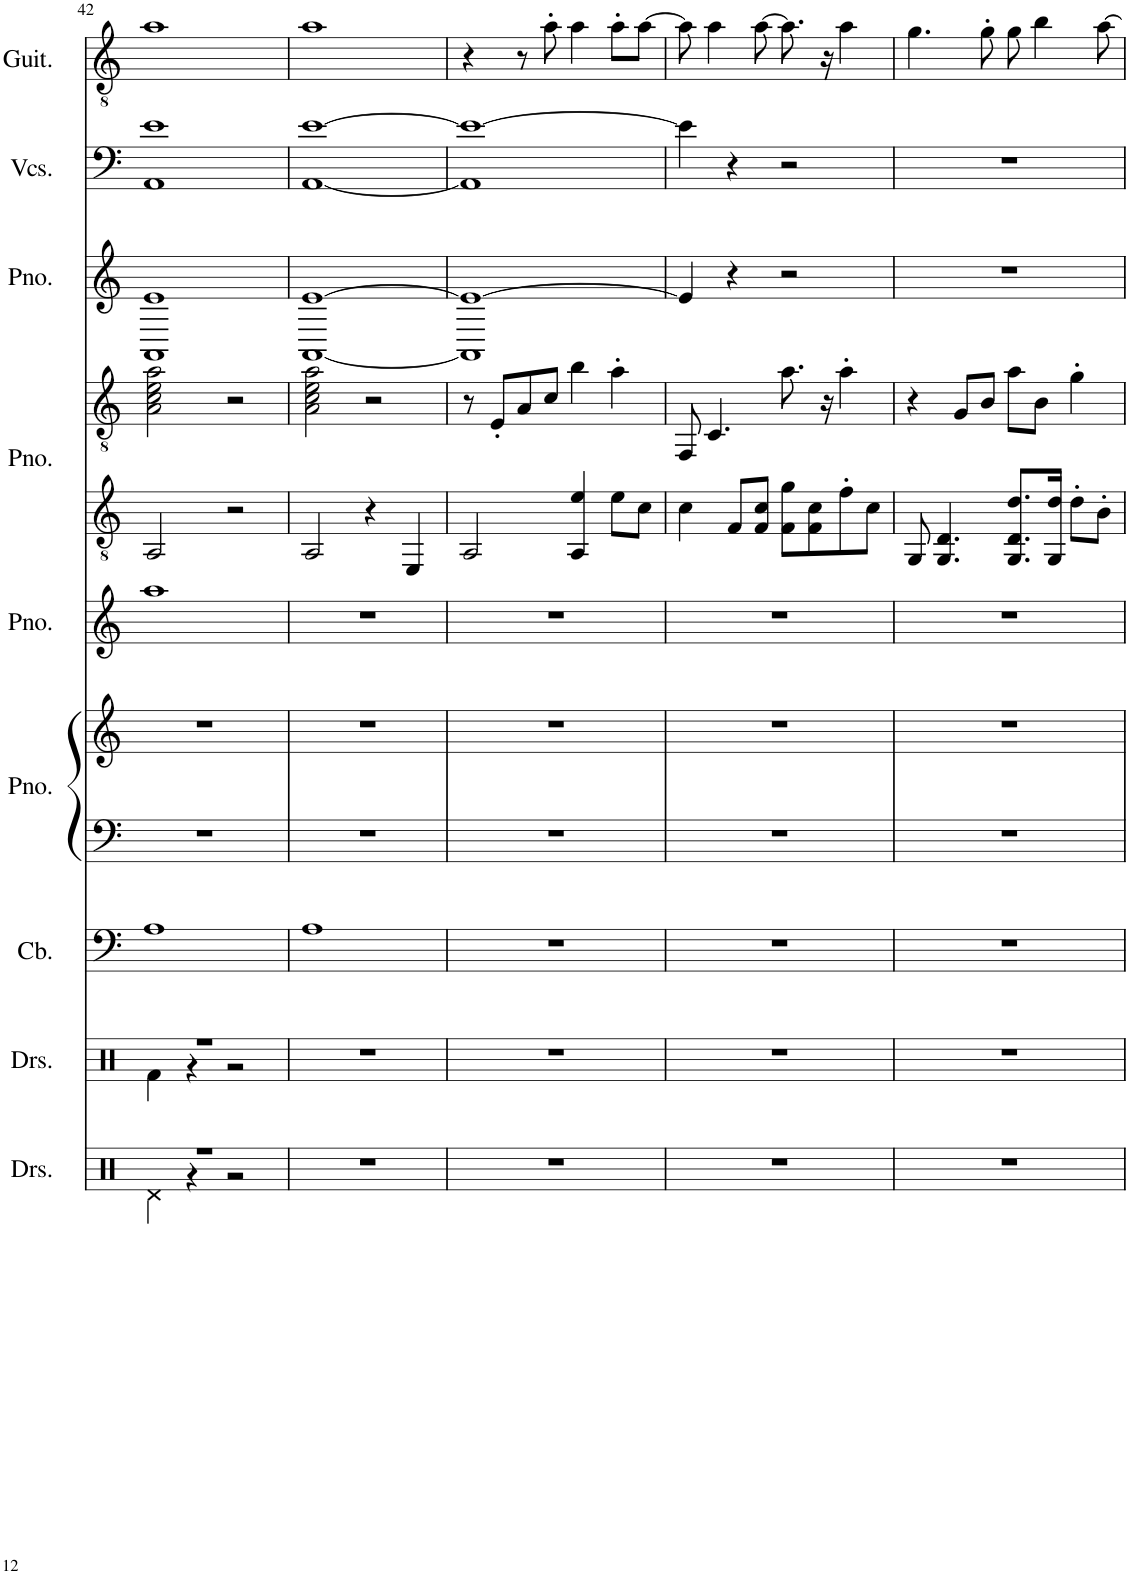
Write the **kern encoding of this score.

**kern	**kern	**kern	**kern	**kern	**kern	**kern	**kern	**kern	**kern	**kern
*part9	*part8	*part7	*part6	*part6	*part5	*part4	*part4	*part3	*part2	*part1
*staff11	*staff10	*staff9	*staff8	*staff7	*staff6	*staff5	*staff4	*staff3	*staff2	*staff1
*I"Drumset	*I"Drumset	*I"Contrabass	*I"Piano	*	*I"Piano	*I"Piano	*	*I"Piano	*I"Violoncellos	*I"Classical Guitar
*I'Drs.	*I'Drs.	*I'Cb.	*I'Pno.	*	*I'Pno.	*I'Pno.	*	*I'Pno.	*I'Vcs.	*I'Guit.
!!LO:PB:g=z
*clefX	*clefX	*clefF4	*clefF4	*clefG2	*clefG2	*clefGv2	*clefGv2	*clefG2	*clefF4	*clefGv2
*	*	*Trd7c12	*	*	*	*	*	*	*	*
*k[]	*k[]	*k[]	*k[]	*k[]	*k[]	*k[]	*k[]	*k[]	*k[]	*k[]
*M4/4	*M4/4	*M4/4	*M4/4	*M4/4	*M4/4	*M4/4	*M4/4	*M4/4	*M4/4	*M4/4
=42	=42	=42	=42	=42	=42	=42	=42	=42	=42	=42
*^	*^	*	*	*	*	*	*	*	*	*
1r	4Rd\	1r	4Rf\	1A	1r	1r	1aa	2AA/	2A\ 2c\ 2e\ 2a\	1AA 1e	1AA 1e	1a
.	4r	.	4r	.	.	.	.	.	.	.	.	.
.	2r	.	2r	.	.	.	.	2r	2r	.	.	.
*v	*v	*	*	*	*	*	*	*	*	*	*	*
*	*v	*v	*	*	*	*	*	*	*	*	*
=43	=43	=43	=43	=43	=43	=43	=43	=43	=43	=43
1r	1r	1A	1r	1r	1r	2AA/	2A\ 2c\ 2e\ 2a\	[1AA [1e	[1AA [1e	1a
.	.	.	.	.	.	4r	2r	.	.	.
.	.	.	.	.	.	4EE/	.	.	.	.
=44	=44	=44	=44	=44	=44	=44	=44	=44	=44	=44
1r	1r	1r	1r	1r	1r	2AA/	8r	1AA] 1e_	1AA] 1e_	4r
.	.	.	.	.	.	.	8E'/L	.	.	.
.	.	.	.	.	.	.	8A/	.	.	8r
.	.	.	.	.	.	.	8c/J	.	.	8a'\
.	.	.	.	.	.	4AA/ 4e/	4b\	.	.	4a\
.	.	.	.	.	.	8e\L	4a'\	.	.	8a'\L
.	.	.	.	.	.	8c\J	.	.	.	[8a\J
=45	=45	=45	=45	=45	=45	=45	=45	=45	=45	=45
1r	1r	1r	1r	1r	1r	4c\	8FF/	4e/]	4e\]	8a\]
.	.	.	.	.	.	.	4.C/	.	.	4a\
.	.	.	.	.	.	8F/L	.	4r	4r	.
.	.	.	.	.	.	8F/ 8c/J	.	.	.	[8a\
.	.	.	.	.	.	8F\ 8g\L	8.a\	2r	2r	8.a\]
.	.	.	.	.	.	8F\ 8c\	.	.	.	.
.	.	.	.	.	.	.	16r	.	.	16r
.	.	.	.	.	.	8f'\	4a'\	.	.	4a\
.	.	.	.	.	.	8c\J	.	.	.	.
=46	=46	=46	=46	=46	=46	=46	=46	=46	=46	=46
1r	1r	1r	1r	1r	1r	8GG/	4r	1r	1r	4.g\
.	.	.	.	.	.	4.GG/ 4.D/	.	.	.	.
.	.	.	.	.	.	.	8G/L	.	.	.
.	.	.	.	.	.	.	8B/J	.	.	8g'\
.	.	.	.	.	.	8.GG/ 8.D/ 8.d/L	8a\L	.	.	8g\
.	.	.	.	.	.	.	8B\J	.	.	4b\
.	.	.	.	.	.	16GG/ 16d/Jk	.	.	.	.
.	.	.	.	.	.	8d'\L	4g'\	.	.	.
.	.	.	.	.	.	8B'\J	.	.	.	[8a\
=	=	=	=	=	=	=	=	=	=	=
*-	*-	*-	*-	*-	*-	*-	*-	*-	*-	*-
